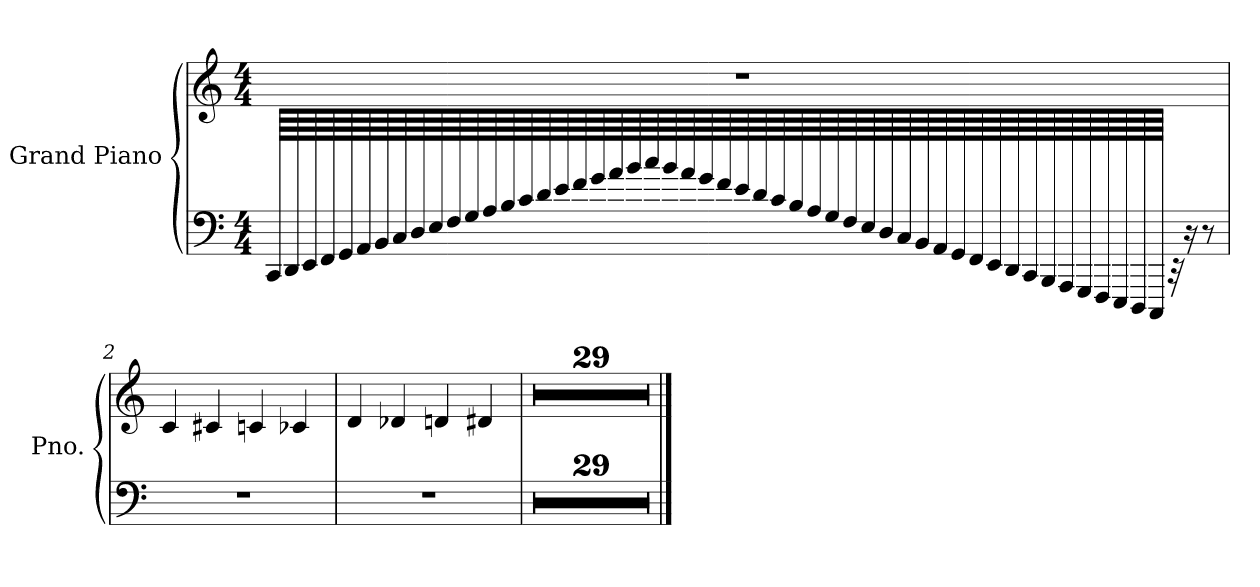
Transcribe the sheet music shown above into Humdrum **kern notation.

**kern	**kern
*part1	*part1
*staff2	*staff1
*I"Grand Piano	*
*I'Pno.	*
*clefF4	*clefG2
*k[]	*k[]
*M4/4	*M4/4
=1	=1
64CC/LLLL	1r
64DD/	.
64EE/	.
64FF/	.
64GG/	.
64AA/	.
64BB/	.
64C/	.
64D/	.
64E/	.
64F/	.
64G/	.
64A/	.
64B/	.
64c/	.
64d/	.
64e/	.
64f/	.
64g/	.
64a/	.
64b/	.
64cc/	.
64b/	.
64a/	.
64g/	.
64f/	.
64e/	.
64d/	.
64c/	.
64B/	.
64A/	.
64G/	.
64F/	.
64E/	.
64D/	.
64C/	.
64BB/	.
64AA/	.
64GG/	.
64FF/	.
64EE/	.
64DD/	.
64CC/	.
64BBB/	.
64AAA/	.
64GGG/	.
64FFF/	.
64EEE/	.
64DDD/	.
64CCC/JJJJ	.
32rCC	.
16r	.
8r	.
!!LO:LB:g=z
=2	=2
1r	4c/
.	4c#X/
.	4cn/
.	4c-X/
=3	=3
1r	4d/
.	4d-X/
.	4dn/
.	4d#X/
=4	=4
1r	1r
=5	=5
1r	1r
=6	=6
1r	1r
=7	=7
1r	1r
=8	=8
1r	1r
=9	=9
1r	1r
=10	=10
1r	1r
=11	=11
1r	1r
=12	=12
1r	1r
!!LO:LB:g=z
=13	=13
1r	1r
=14	=14
1r	1r
=15	=15
1r	1r
=16	=16
1r	1r
=17	=17
1r	1r
=18	=18
1r	1r
=19	=19
1r	1r
=20	=20
1r	1r
=21	=21
1r	1r
=22	=22
1r	1r
=23	=23
1r	1r
=24	=24
1r	1r
!!LO:LB:g=z
=25	=25
1r	1r
=26	=26
1r	1r
=27	=27
1r	1r
=28	=28
1r	1r
=29	=29
1r	1r
=30	=30
1r	1r
=31	=31
1r	1r
=32	=32
1r	1r
==	==
*-	*-
